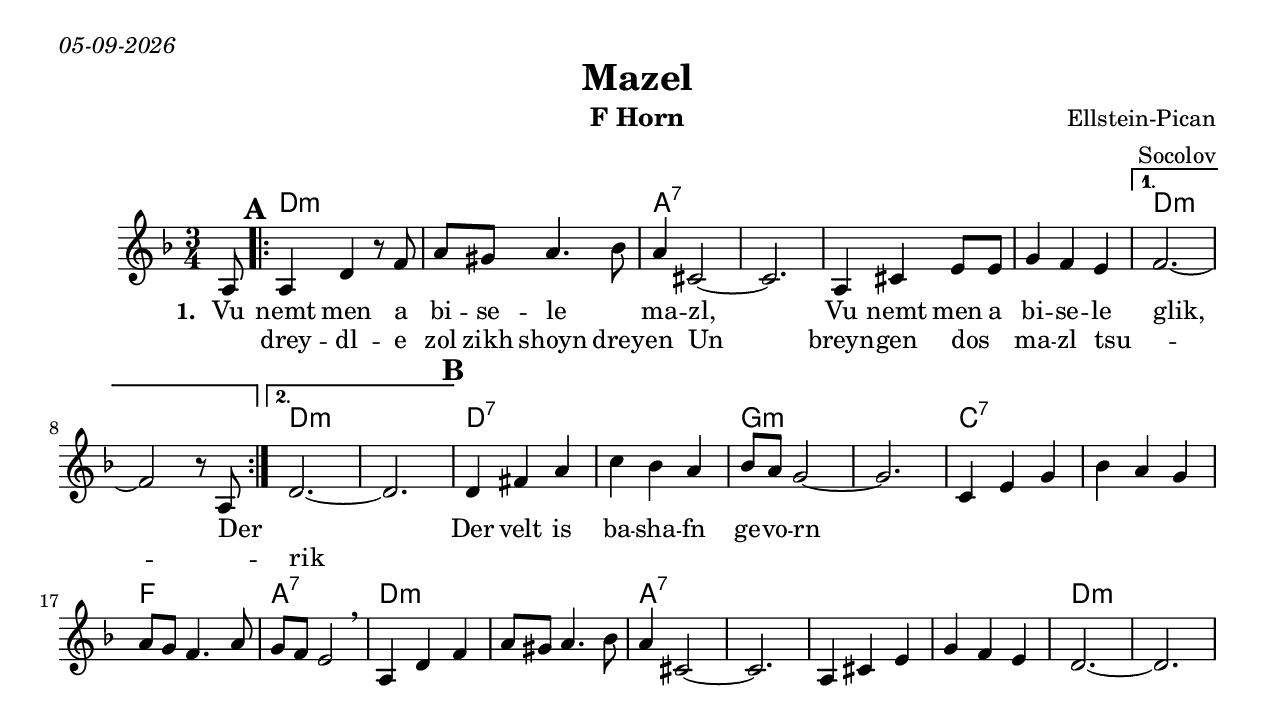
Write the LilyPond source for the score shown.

\version "2.18.0"
\include "english.ly"
\pointAndClickOff
\paper{
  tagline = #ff
  print-all-headers = ##t
  #(set-paper-size "letter")
}
date = #(strftime "%d-%m-%Y" (localtime (current-time)))

\markup{ \italic{ \date }  }

%\markup{ Got something to say? }

global = {
  \clef treble
  \key d \minor
  \time 3/4
  \set Score.markFormatter = #format-mark-box-alphabet
}

%#################################### Melody ########################
%melody =  \transpose c d \relative c' {  %transpose for clarinet
melody = \relative c' {
  \global
  \partial 8*1 a8  %lead in notes

  \repeat volta 2{
    \mark \default
    a4 d r8  f
    a8 gs a4. bf8
    a4 cs,2~
    cs2.

    a4 cs e8 e
    g4 f e
  }
  \alternative {
    { f2.~ f2 r8 a,}
    {d2.~ d2.}
  }

  %b
  \mark \default
  d4 fs a
  c4 bf a
  bf8 a g2~
  g2.

  c,4 e g
  bf4 a g
  a8 g f4. a8|
  g8 f e2  \breathe  % \bar"||"

  a,4 d f
  a8 gs a4. bf8
  a4 cs,2~
  cs2.

  a4 cs e
  g4 f e
  d2.~ d2.


}
%################################# Lyrics #####################

\addlyrics{ \set stanza = #"1. "
            Vu nemt men a bi -- se -- le  _ ma -- zl,
            Vu nemt men a bi -- se -- le glik, Der

        _ Der velt is ba -- sha -- fn ge -- vo -- rn
            %{_ Di velt iz ba -- sha -- fn far ye -- dn,
            Ba --sha -- fn far ye -- dn va glaykh.
            Oy, vu nemt men a bisele,
            Khotsh nor a  bisele mazl, a bisele glik?
            Oy, vu nemt men a bisele Khotsh nor a bisele
            mazl, a bisele glik?  %}

}
\addlyrics {
            _ drey -- dl -- e   zol zikh  shoyn  drey -- en
            Un breyn -- gen dos _ ma -- zl tsu -- _ _ rik }

%}

%################################# Chords #######################
harmonies = \chordmode {
  s8
  d2.*2:m
  a2.*4:7
  d2.*2:m
  d2.*2:m
  %b
  d2.*2:7
  g2.*2:m
  c2.*2:7
  f2.
  a2.:7
  %dbl bar
  d2.*2:m
  a2.*4:7
  d2.:m

}

\score {
  <<
    \new ChordNames {
      \set chordChanges = ##f
      \harmonies
    }
    \new Staff   \melody
  >>
  \header{
    title= "Mazel"
    subtitle=""
    composer= "Ellstein-Pican"
    instrument = "F Horn"
    arranger= "Socolov"
  }
  \layout{indent = 1.0\cm}
  \midi {
    \tempo 4 = 120

    % \midi { }
  }
}

%{
Vu nemt men a bisele mazl,
Vu nemt men a bisele glik,
Er reydl zol zikh  iberdreyen
Un breyngen dos mazl tsurik.

Di velt iz bashafn far yedn,
Bashafn far yedn va glaykh.
Oy, vu nemt men a bisele,
Khotsh nor a  bisele mazl, a bisele glik?
Oy, vu nemt men a bisele Khotsh nor a bisele
mazl, a bisele glik?

Vi mentshn zol zikh eyn zel mazl
Zer loikhn zer  yuddn zer gik
E nasah vol zeys oyf dos mazl
Ken mumer  nit habn zurik
Oy, vu nemt men a bisele,
Khotsh nor a bisele mazl, a  bisele glik?
Oy, vu nemt men a bisele Khotsh nor a bisele mazl, a bisele  glik?

Oy, vu nemt men a bisele,
Khotsh nor a bisele mazl, a bisele glik?
Oy, vu nemt men a bisele
Khotsh nor a bisele mazl, a bisele glik?

Oy, vu nemt men a bisele mazl, a bisele glik?
Oy, vu nemt men a bisele  mazl, a bisele glik?
Oy, vu nemt men a bisele mazl, a bisele glik?

Oy,  vu nemt men a bisele,
Khotsh nor a bisele mazl, a bisele glik?
Oy, vu  nemt men a bisele
Khotsh nor a bisele mazl, a bisele glik?

%}

%{
% more verses:
\markup{}
\markup {
  \fill-line {
    \hspace #0.1 % distance from left margin
    \column {
      \line { "1."
	\column {
	  ""
	}
      }
      \hspace #0.2 % vertical distance between verses
      \line { "2."
	\column {
	 ""
	}
      }
    }
    \hspace #0.1  % horiz. distance between columns
    \column {
      \line { "3."
	\column {
	  ""
	}
      }
      \hspace #0.2 % distance between verses
      \line { "4."
	\column {
	 ""
	}
      }
    }
    \hspace #0.1 % distance to right margin
  }
}

%}
